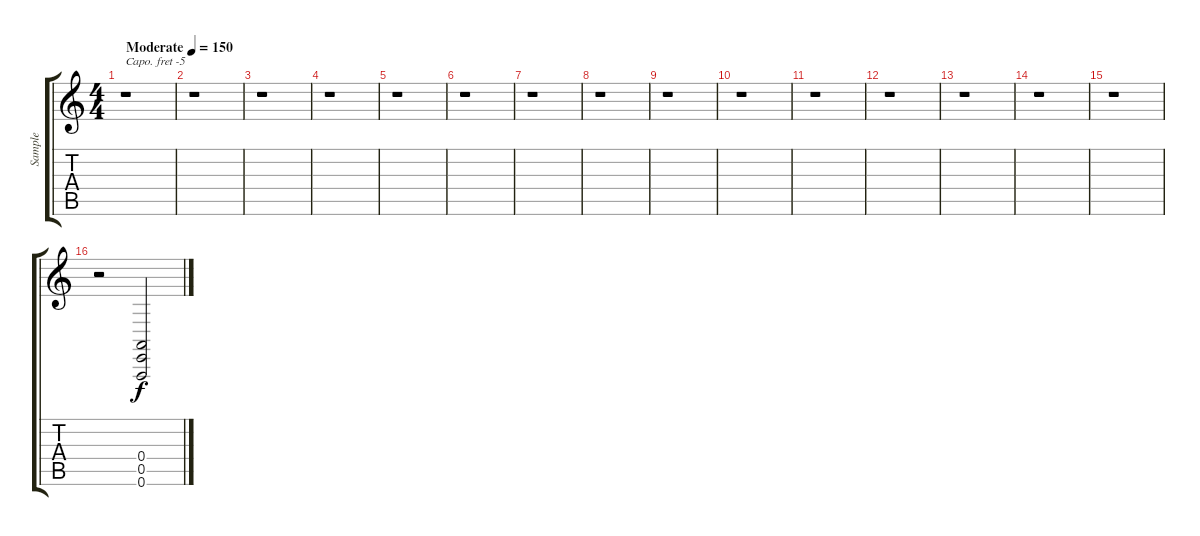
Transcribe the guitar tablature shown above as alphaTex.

\track ("Sample" "Sample") {instrument reversecymbal}
\staff {score tabs}
\capo -5
\tuning (E4 B3 G3 D3 A2 D2) {hide}
\ts (4 4)
\tempo (150 "Moderate")
\clef g2
\ks c
r.1{dy f instrument reversecymbal} |
r.1 |
r.1 |
r.1 |
r.1 |
r.1 |
r.1 |
r.1 |
r.1 |
r.1 |
r.1 |
r.1 |
r.1 |
r.1 |
r.1 |
r.2 (0.4 0.5 0.6).2
